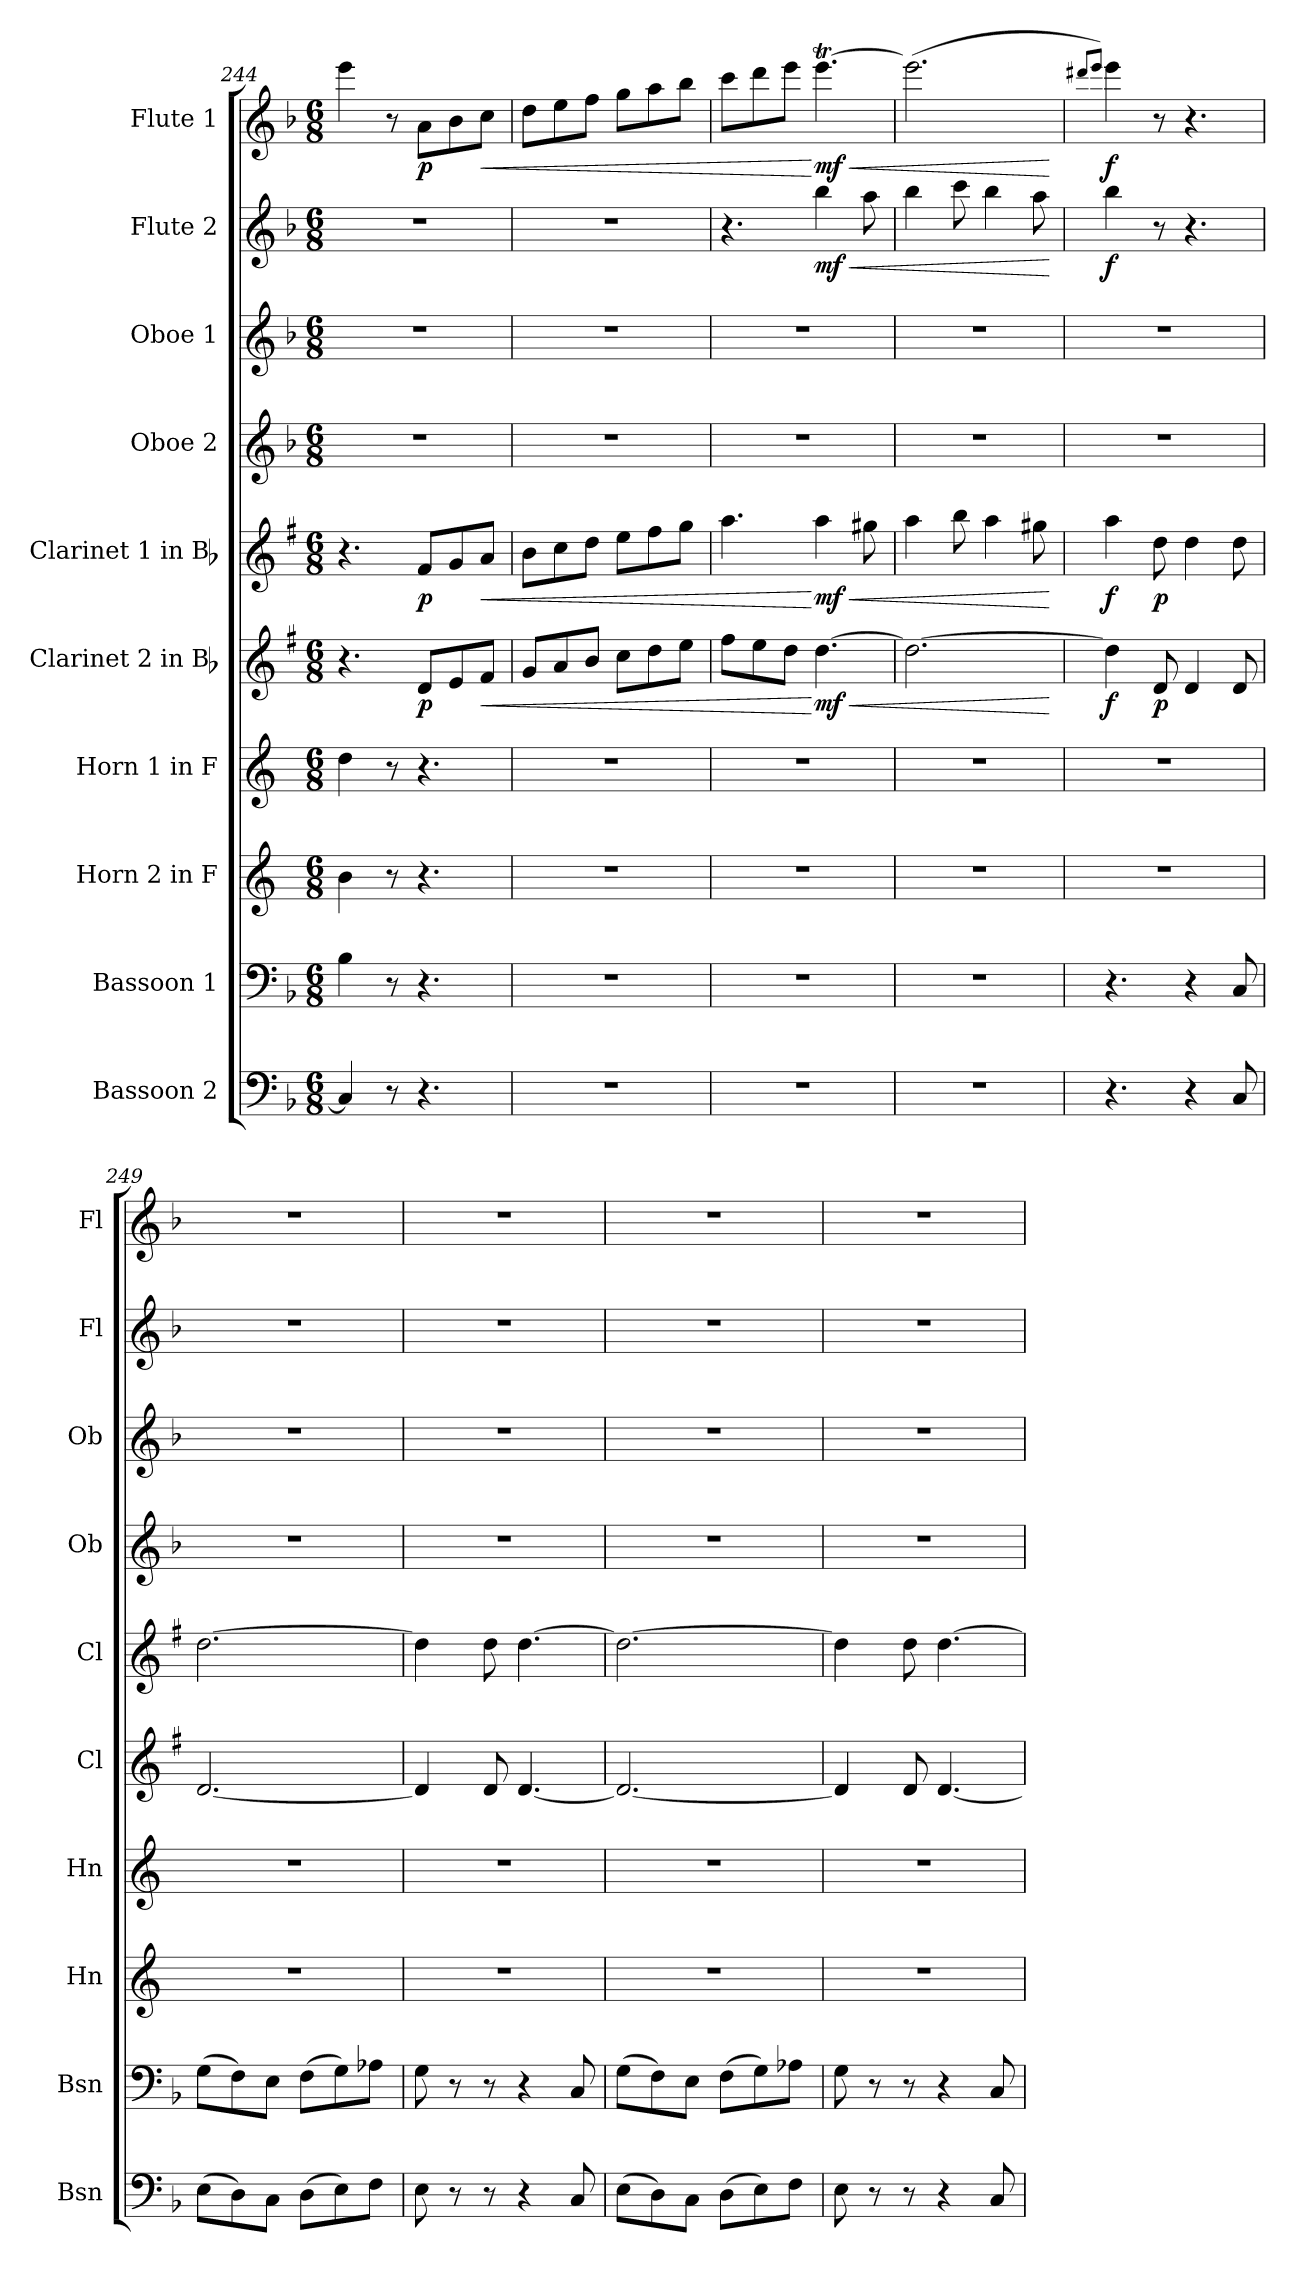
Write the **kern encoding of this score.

**kern	**kern	**kern	**kern	**kern	**dynam	**kern	**dynam	**kern	**kern	**kern	**dynam	**kern	**dynam
*part10	*part9	*part8	*part7	*part6	*part6	*part5	*part5	*part4	*part3	*part2	*part2	*part1	*part1
*staff10	*staff9	*staff8	*staff7	*staff6	*staff6	*staff5	*staff5	*staff4	*staff3	*staff2	*staff2	*staff1	*staff1
*I"Bassoon 2	*I"Bassoon 1	*I"Horn 2 in F	*I"Horn 1 in F	*I"Clarinet 2 in Bb	*	*I"Clarinet 1 in Bb	*	*I"Oboe 2	*I"Oboe 1	*I"Flute 2	*	*I"Flute 1	*
*I'Bsn	*I'Bsn	*I'Hn	*I'Hn	*I'Cl	*	*I'Cl	*	*I'Ob	*I'Ob	*I'Fl	*	*I'Fl	*
*clefF4	*clefF4	*clefG2	*clefG2	*clefG2	*	*clefG2	*	*clefG2	*clefG2	*clefG2	*	*clefG2	*
*	*	*ITrd4c7	*ITrd4c7	*ITrd1c2	*	*ITrd1c2	*	*	*	*	*	*	*
*k[b-]	*k[b-]	*k[b-]	*k[b-]	*k[b-]	*	*k[b-]	*	*k[b-]	*k[b-]	*k[b-]	*	*k[b-]	*
*M6/8	*M6/8	*M6/8	*M6/8	*M6/8	*	*M6/8	*	*M6/8	*M6/8	*M6/8	*	*M6/8	*
=244	=244	=244	=244	=244	=244	=244	=244	=244	=244	=244	=244	=244	=244
4C/]	4B-\	4e\	4g\	4.r	.	4.r	.	2.r	2.r	2.r	.	4eee\	.
8r	8r	8r	8r	.	.	.	.	.	.	.	.	8r	.
!	!	!	!	!	!LO:DY:b	!	!LO:DY:b	!	!	!	!	!	!LO:DY:b
4.r	4.r	4.r	4.r	8c/L	p	8e/L	p	.	.	.	.	8a\L	p
.	.	.	.	8d/	.	8f/	.	.	.	.	.	8b-\	.
!	!	!	!	!	!LO:HP:b	!	!LO:HP:b	!	!	!	!	!	!LO:HP:b
.	.	.	.	8e/J	<	8g/J	<	.	.	.	.	8cc\J	<
=245	=245	=245	=245	=245	=245	=245	=245	=245	=245	=245	=245	=245	=245
2.r	2.r	2.r	2.r	8f/L	.	8a\L	.	2.r	2.r	2.r	.	8dd\L	.
.	.	.	.	8g/	.	8b-\	.	.	.	.	.	8ee\	.
.	.	.	.	8a/J	.	8cc\J	.	.	.	.	.	8ff\J	.
.	.	.	.	8b-\L	.	8dd\L	.	.	.	.	.	8gg\L	.
.	.	.	.	8cc\	.	8ee\	.	.	.	.	.	8aa\	.
.	.	.	.	8dd\J	.	8ff\J	.	.	.	.	.	8bb-\J	.
=246	=246	=246	=246	=246	=246	=246	=246	=246	=246	=246	=246	=246	=246
2.r	2.r	2.r	2.r	8ee\L	.	4.gg\	.	2.r	2.r	4.r	.	8ccc\L	.
.	.	.	.	8dd\	.	.	.	.	.	.	.	8ddd\	.
.	.	.	.	8cc\J	.	.	.	.	.	.	.	8eee\J	.
!	!	!	!	!	!LO:HP:n=1:b	!	!LO:HP:n=1:b	!	!	!	!LO:HP:b	!	!LO:HP:n=1:b
!	!	!	!	!	!LO:DY:n=1:b	!	!LO:DY:n=1:b	!	!	!	!LO:DY:n=1:b	!	!LO:DY:n=1:b
.	.	.	.	[4.cc\	[ < mf	4gg\	[ < mf	.	.	4bb-\	< mf	[4.eeet\	[ < mf
.	.	.	.	.	.	8ff#X\	.	.	.	8aa\	.	.	.
=247	=247	=247	=247	=247	=247	=247	=247	=247	=247	=247	=247	=247	=247
2.r	2.r	2.r	2.r	2.cc\_	.	4gg\	.	2.r	2.r	4bb-\	.	(<2.eee\]	.
.	.	.	.	.	.	8aa\	.	.	.	8ccc\	.	.	.
.	.	.	.	.	.	4gg\	.	.	.	4bb-\	.	.	.
.	.	.	.	.	.	8ff#X\	.	.	.	8aa\	.	.	.
.	.	.	.	.	[	.	[	.	.	.	[	.	[
=248	=248	=248	=248	=248	=248	=248	=248	=248	=248	=248	=248	=248	=248
.	.	.	.	.	.	.	.	.	.	.	.	8qddd#X/L	.
.	.	.	.	.	.	.	.	.	.	.	.	8qeee/J)	.
!	!	!	!	!	!LO:DY:b	!	!LO:DY:b	!	!	!	!LO:DY:b	!	!LO:DY:b
4.r	4.r	2.r	2.r	4cc\]	f	4gg\	f	2.r	2.r	4bb-\	f	4eeeTTT\	f
!	!	!	!	!	!LO:DY:b	!	!LO:DY:b	!	!	!	!	!	!
.	.	.	.	8c/	p	8cc\	p	.	.	8r	.	8r	.
4r	4r	.	.	4c/	.	4cc\	.	.	.	4.r	.	4.r	.
8C/	8C/	.	.	8c/	.	8cc\	.	.	.	.	.	.	.
=249	=249	=249	=249	=249	=249	=249	=249	=249	=249	=249	=249	=249	=249
(8E\L	(8G\L	2.r	2.r	[2.c/	.	[2.cc\	.	2.r	2.r	2.r	.	2.r	.
8D\)	8F\)	.	.	.	.	.	.	.	.	.	.	.	.
8C\J	8E\J	.	.	.	.	.	.	.	.	.	.	.	.
(8D\L	(8F\L	.	.	.	.	.	.	.	.	.	.	.	.
8E\)	8G\)	.	.	.	.	.	.	.	.	.	.	.	.
8F\J	8A-X\J	.	.	.	.	.	.	.	.	.	.	.	.
=250	=250	=250	=250	=250	=250	=250	=250	=250	=250	=250	=250	=250	=250
8E\	8G\	2.r	2.r	4c/]	.	4cc\]	.	2.r	2.r	2.r	.	2.r	.
8r	8r	.	.	.	.	.	.	.	.	.	.	.	.
8r	8r	.	.	8c/	.	8cc\	.	.	.	.	.	.	.
4r	4r	.	.	[4.c/	.	[4.cc\	.	.	.	.	.	.	.
8C/	8C/	.	.	.	.	.	.	.	.	.	.	.	.
=251	=251	=251	=251	=251	=251	=251	=251	=251	=251	=251	=251	=251	=251
(8E\L	(8G\L	2.r	2.r	2.c/_	.	2.cc\_	.	2.r	2.r	2.r	.	2.r	.
8D\)	8F\)	.	.	.	.	.	.	.	.	.	.	.	.
8C\J	8E\J	.	.	.	.	.	.	.	.	.	.	.	.
(8D\L	(8F\L	.	.	.	.	.	.	.	.	.	.	.	.
8E\)	8G\)	.	.	.	.	.	.	.	.	.	.	.	.
8F\J	8A-X\J	.	.	.	.	.	.	.	.	.	.	.	.
=252	=252	=252	=252	=252	=252	=252	=252	=252	=252	=252	=252	=252	=252
8E\	8G\	2.r	2.r	4c/]	.	4cc\]	.	2.r	2.r	2.r	.	2.r	.
8r	8r	.	.	.	.	.	.	.	.	.	.	.	.
8r	8r	.	.	8c/	.	8cc\	.	.	.	.	.	.	.
4r	4r	.	.	[4.c/	.	[4.cc\	.	.	.	.	.	.	.
8C/	8C/	.	.	.	.	.	.	.	.	.	.	.	.
=	=	=	=	=	=	=	=	=	=	=	=	=	=
*-	*-	*-	*-	*-	*-	*-	*-	*-	*-	*-	*-	*-	*-
